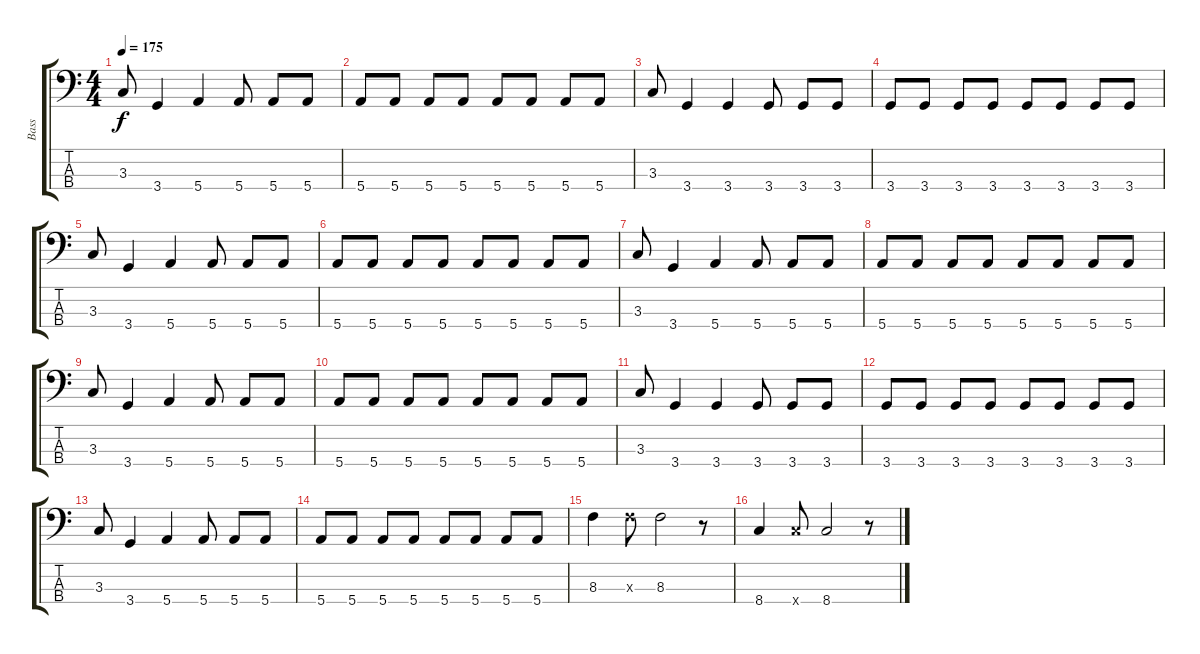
\track ("Bass" "Bass") {instrument electricbassfinger}
\staff {score tabs}
\tuning (G2 D2 A1 E1) {hide}
\ts (4 4)
\tempo 175
\clef f4
\ks c
3.3.8{dy f} 3.4.4 5.4.4 5.4.8 5.4.8 5.4.8 |
5.4.8 5.4.8 5.4.8 5.4.8 5.4.8 5.4.8 5.4.8 5.4.8 |
3.3.8 3.4.4 3.4.4 3.4.8 3.4.8 3.4.8 |
3.4.8 3.4.8 3.4.8 3.4.8 3.4.8 3.4.8 3.4.8 3.4.8 |
3.3.8 3.4.4 5.4.4 5.4.8 5.4.8 5.4.8 |
5.4.8 5.4.8 5.4.8 5.4.8 5.4.8 5.4.8 5.4.8 5.4.8 |
3.3.8 3.4.4 5.4.4 5.4.8 5.4.8 5.4.8 |
5.4.8 5.4.8 5.4.8 5.4.8 5.4.8 5.4.8 5.4.8 5.4.8 |
3.3.8 3.4.4 5.4.4 5.4.8 5.4.8 5.4.8 |
5.4.8 5.4.8 5.4.8 5.4.8 5.4.8 5.4.8 5.4.8 5.4.8 |
3.3.8 3.4.4 3.4.4 3.4.8 3.4.8 3.4.8 |
3.4.8 3.4.8 3.4.8 3.4.8 3.4.8 3.4.8 3.4.8 3.4.8 |
3.3.8 3.4.4 5.4.4 5.4.8 5.4.8 5.4.8 |
5.4.8 5.4.8 5.4.8 5.4.8 5.4.8 5.4.8 5.4.8 5.4.8 |
8.3.4 8.3{x}.8 8.3.2 r.8 |
8.4.4 8.4{x}.8 8.4.2 r.8
